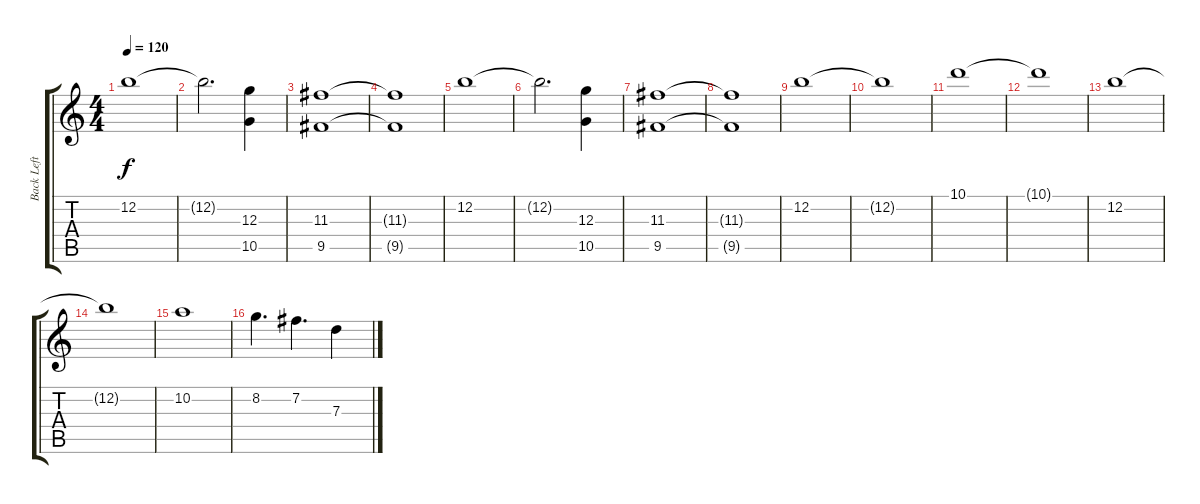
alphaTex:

\track ("Back Left" "Back Left") {instrument overdrivenguitar}
\staff {score tabs}
\tuning (E4 B3 G3 D3 A2 D2) {hide}
\ts (4 4)
\tempo 120
\clef g2
\ks c
12.2.1{dy f} |
12.2{t}.2{d} (12.3 10.5).4 |
(11.3 9.5).1 |
(11.3{t} 9.5{t}).1 |
12.2.1 |
12.2{t}.2{d} (12.3 10.5).4 |
(11.3 9.5).1 |
(11.3{t} 9.5{t}).1 |
12.2.1 |
12.2{t}.1 |
10.1.1 |
10.1{t}.1 |
12.2.1 |
12.2{t}.1 |
10.2.1 |
8.2.4{d} 7.2.4{d} 7.3.4
